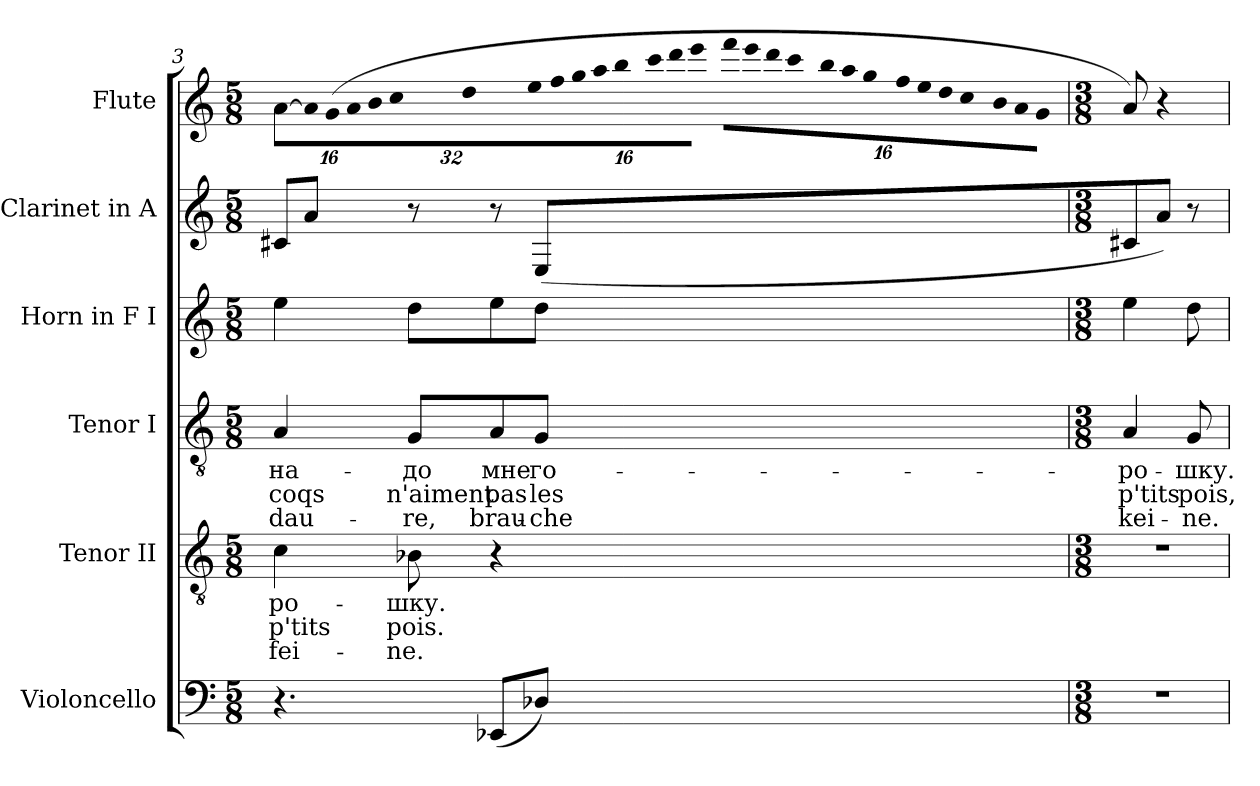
**kern	**kern	**text	**text	**text	**kern	**text	**text	**text	**kern	**kern	**kern
*part6	*part5	*part5	*part5	*part5	*part4	*part4	*part4	*part4	*part3	*part2	*part1
*staff6	*staff5	*staff5	*staff5	*staff5	*staff4	*staff4	*staff4	*staff4	*staff3	*staff2	*staff1
*I"Violoncello	*I"Tenor II	*	*	*	*I"Tenor I	*	*	*	*I"Horn in F I	*I"Clarinet in A	*I"Flute
*I'Vc.	*I'T.	*	*	*	*I'T.	*	*	*	*I'Hn.	*I'Cl.	*I'Fl.
*clefF4	*clefGv2	*	*	*	*clefGv2	*	*	*	*clefG2	*clefG2	*clefG2
*	*ITrd7c12	*	*	*	*ITrd7c12	*	*	*	*ITrd4c7	*ITrd2c3	*
*k[]	*k[]	*	*	*	*k[]	*	*	*	*k[b-]	*k[f#c#g#]	*k[]
*M5/8	*M5/8	*	*	*	*M5/8	*	*	*	*M5/8	*M5/8	*M5/8
=3	=3	=3	=3	=3	=3	=3	=3	=3	=3	=3	=3
!	!	!LO:LY:b:color=#000000	!LO:LY:b:color=#000000	!LO:LY:b:color=#000000	!	!	!	!	!	!	!
!	!	!	!	!	!	!LO:LY:b:color=#000000	!LO:LY:b:color=#000000	!LO:LY:b:color=#000000	!	!	!
4.r	4Ci\	-ро-	p'tits	fei-	4AAi/	на-	coqs	-dau-	4ai\	8A#Xi/	[>8ai\L
*	*	*	*	*	*	*	*	*	*	*	*Xbrackettup
!	!	!	!	!	!	!	!	!	!	!	!LO:N:vis=32
.	.	.	.	.	.	.	.	.	.	8f#i/J	512%9ai\LL]
!	!	!	!	!	!	!	!	!	!	!	!LO:N:vis=32
.	.	.	.	.	.	.	.	.	.	.	(512%9gi\
!	!	!	!	!	!	!	!	!	!	!	!LO:N:vis=32
.	.	.	.	.	.	.	.	.	.	.	512%9ai\
!	!	!	!	!	!	!	!	!	!	!	!LO:N:vis=32
.	.	.	.	.	.	.	.	.	.	.	1024%19bi\
!	!	!	!	!	!	!	!	!	!	!	!LO:N:vis=32
.	.	.	.	.	.	.	.	.	.	.	512%9cci\
!	!	!	!	!	!	!	!	!	!	!	!LO:N:vis=32
.	.	.	.	.	.	.	.	.	.	.	512%9ddi\
!	!	!	!	!	!	!	!	!	!	!	!LO:N:vis=32
.	.	.	.	.	.	.	.	.	.	.	1024%19eei\JJ
!	!	!LO:LY:b:color=#000000	!LO:LY:b:color=#000000	!LO:LY:b:color=#000000	!	!	!	!	!	!	!
!	!	!	!	!	!	!LO:LY:b:color=#000000	!LO:LY:b:color=#000000	!LO:LY:b:color=#000000	!	!	!LO:N:vis=32
.	8BB-Xi\	-шку.	pois.	-ne.	8GGi/L	-до	n'aiment	-re,	8gi\L	8r	512%9ffi\LL
!	!	!	!	!	!	!	!	!	!	!	!LO:N:vis=32
.	.	.	.	.	.	.	.	.	.	.	512%9ggi\
!	!	!	!	!	!	!	!	!	!	!	!LO:N:vis=32
.	.	.	.	.	.	.	.	.	.	.	512%9aai\
!	!	!	!	!	!	!	!	!	!	!	!LO:N:vis=32
.	.	.	.	.	.	.	.	.	.	.	1024%19bbi\
!	!	!	!	!	!	!	!	!	!	!	!LO:N:vis=32
.	.	.	.	.	.	.	.	.	.	.	512%9ccci\
!	!	!	!	!	!	!	!	!	!	!	!LO:N:vis=32
.	.	.	.	.	.	.	.	.	.	.	512%9dddi\
!	!	!	!	!	!	!	!	!	!	!	!LO:N:vis=32
.	.	.	.	.	.	.	.	.	.	.	1024%19eeei\JJJ
!	!	!	!	!	!	!LO:LY:b:color=#000000	!LO:LY:b:color=#000000	!LO:LY:b:color=#000000	!	!	!LO:N:vis=32
(8EE-Xi/L	4r	.	.	.	8AAi/	мне	pas	brau-	8ai\	8r	512%9fffi\LLL
!	!	!	!	!	!	!	!	!	!	!	!LO:N:vis=32
.	.	.	.	.	.	.	.	.	.	.	512%9eeei\
!	!	!	!	!	!	!	!	!	!	!	!LO:N:vis=32
.	.	.	.	.	.	.	.	.	.	.	512%9dddi\
!	!	!	!	!	!	!	!	!	!	!	!LO:N:vis=32
.	.	.	.	.	.	.	.	.	.	.	1024%19ccci\
!	!	!	!	!	!	!	!	!	!	!	!LO:N:vis=32
.	.	.	.	.	.	.	.	.	.	.	512%9bbi\
!	!	!	!	!	!	!	!	!	!	!	!LO:N:vis=32
.	.	.	.	.	.	.	.	.	.	.	512%9aai\
!	!	!	!	!	!	!	!	!	!	!	!LO:N:vis=32
.	.	.	.	.	.	.	.	.	.	.	1024%19ggi\JJ
!	!	!	!	!	!	!LO:LY:b:color=#000000	!LO:LY:b:color=#000000	!LO:LY:b:color=#000000	!	!	!LO:N:vis=32
8D-Xi/J)	.	.	.	.	8GGi/J	го-	les	-che	8gi\J	(8C#i/L	512%9ffi\LL
!	!	!	!	!	!	!	!	!	!	!	!LO:N:vis=32
.	.	.	.	.	.	.	.	.	.	.	512%9eei\
!	!	!	!	!	!	!	!	!	!	!	!LO:N:vis=32
.	.	.	.	.	.	.	.	.	.	.	512%9ddi\
!	!	!	!	!	!	!	!	!	!	!	!LO:N:vis=32
.	.	.	.	.	.	.	.	.	.	.	1024%19cci\
!	!	!	!	!	!	!	!	!	!	!	!LO:N:vis=32
.	.	.	.	.	.	.	.	.	.	.	512%9bi\
!	!	!	!	!	!	!	!	!	!	!	!LO:N:vis=32
.	.	.	.	.	.	.	.	.	.	.	512%9ai\
!	!	!	!	!	!	!	!	!	!	!	!LO:N:vis=32
.	.	.	.	.	.	.	.	.	.	.	1024%19gi\JJJ
=4	=4	=4	=4	=4	=4	=4	=4	=4	=4	=4	=4
*M3/8	*M3/8	*	*	*	*M3/8	*	*	*	*M3/8	*M3/8	*M3/8
!LO:N:vis=1	!LO:N:vis=1	!	!	!	!	!	!	!	!	!	!
!	!	!	!	!	!	!LO:LY:b:color=#000000	!LO:LY:b:color=#000000	!LO:LY:b:color=#000000	!	!	!
4.r	4.r	.	.	.	4AAi/	-ро-	p'tits	kei-	4ai\	8A#Xi/	8ai/)
.	.	.	.	.	.	.	.	.	.	8f#i/J)	4r
!	!	!	!	!	!	!LO:LY:b:color=#000000	!LO:LY:b:color=#000000	!LO:LY:b:color=#000000	!	!	!
.	.	.	.	.	8GGi/	-шку.	pois,	-ne.	8gi\	8r	.
=	=	=	=	=	=	=	=	=	=	=	=
*-	*-	*-	*-	*-	*-	*-	*-	*-	*-	*-	*-
